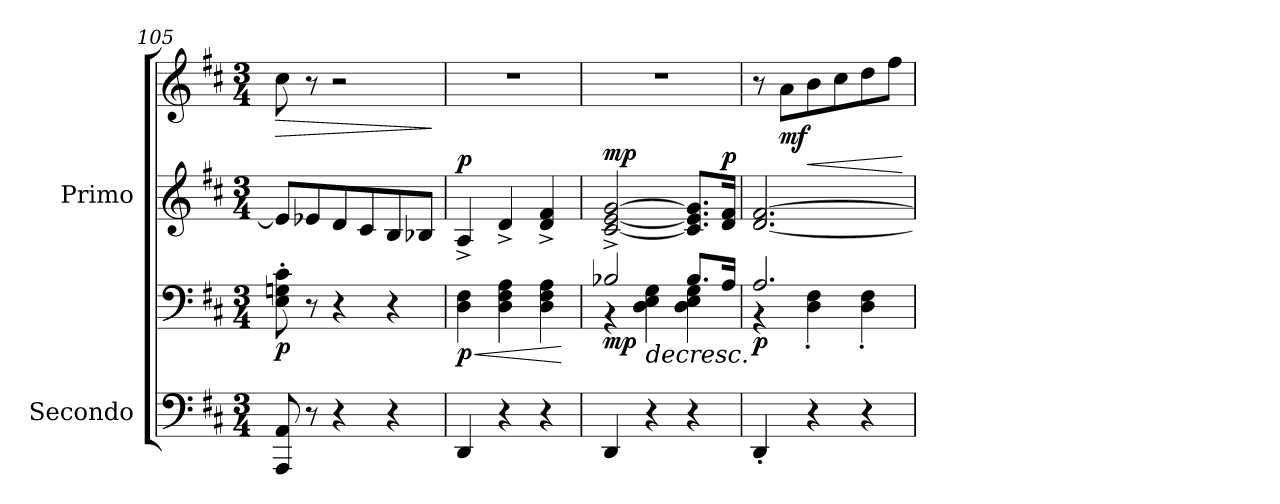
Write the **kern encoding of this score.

**kern	**kern	**dynam	**kern	**kern	**dynam
*part2	*part2	*part2	*part1	*part1	*part1
*staff4	*staff3	*staff3/4	*staff2	*staff1	*staff1/2
*I"Secondo	*	*	*I"Primo	*	*
*I'Sec.	*	*	*I'Pri.	*	*
*clefF4	*clefF4	*	*clefG2	*clefG2	*
*k[f#c#]	*k[f#c#]	*	*k[f#c#]	*k[f#c#]	*
*M3/4	*M3/4	*	*M3/4	*M3/4	*
=105	=105	=105	=105	=105	=105
!	!	!LO:DY:b	!	!	!LO:HP:b
8AAA/ 8AA/	8E\' 8Gn\' 8c#\'	p	8e/L]	8cc#\	>
8r	8r	.	8e-X/	8r	.
4r	4r	.	8d/	2r	.
.	.	.	8c#/	.	.
4r	4r	.	8B/	.	.
.	.	.	8B-X/J	.	.
.	.	.	.	.	]
=106	=106	=106	=106	=106	=106
!	!	!LO:HP:b	!	!	!
!	!	!LO:DY:n=1:b	!	!	!LO:DY:a=2
4DD/	4D\ 4F#\	< p	4A^/	2.r	p
4r	4D\ 4F#\ 4A\	.	4d^/	.	.
4r	4D\ 4F#\ 4A\	.	4d/^ 4f#/^	.	.
.	.	[	.	.	.
=107	=107	=107	=107	=107	=107
*	*^	*	*	*	*
!	!	!	!LO:DY:b	!	!	!LO:DY:a=2
4DD/	2B-X/	4r	mp	[2c#/^ [2e/^ [2g/^	2.r	mp
!	!	!	!LO:HP:b	!	!	!
4r	.	4D\ 4E\ 4G\	>	.	.	.
4r	8.B-/L	4D\ 4E\ 4G\	.	8.c#/] 8.e/] 8.g/]L	.	.
!	!	!	!	!	!	!LO:DY:a=2
.	16A/Jk	.	.	16d/ 16f#/Jk	.	p
!!LO:PB:g=z
=108	=108	=108	=108	=108	=108	=108
!	!	!	!LO:DY:b	!	!	!
4DD'/	2.A/	4r	p	[2.d/ [2.f#/	8r	.
!	!	!	!	!	!	!LO:DY:b
.	.	.	.	.	8a\L	mf
!	!	!	!	!	!	!LO:HP:b
4r	.	4D\' 4F#\'	.	.	8b\	<
.	.	.	.	.	8cc#\	.
4r	.	4D\' 4F#\'	.	.	8dd\	.
.	.	.	.	.	8ff#\J	.
*	*v	*v	*	*	*	*
.	.	]	.	.	[
=	=	=	=	=	=
*-	*-	*-	*-	*-	*-
